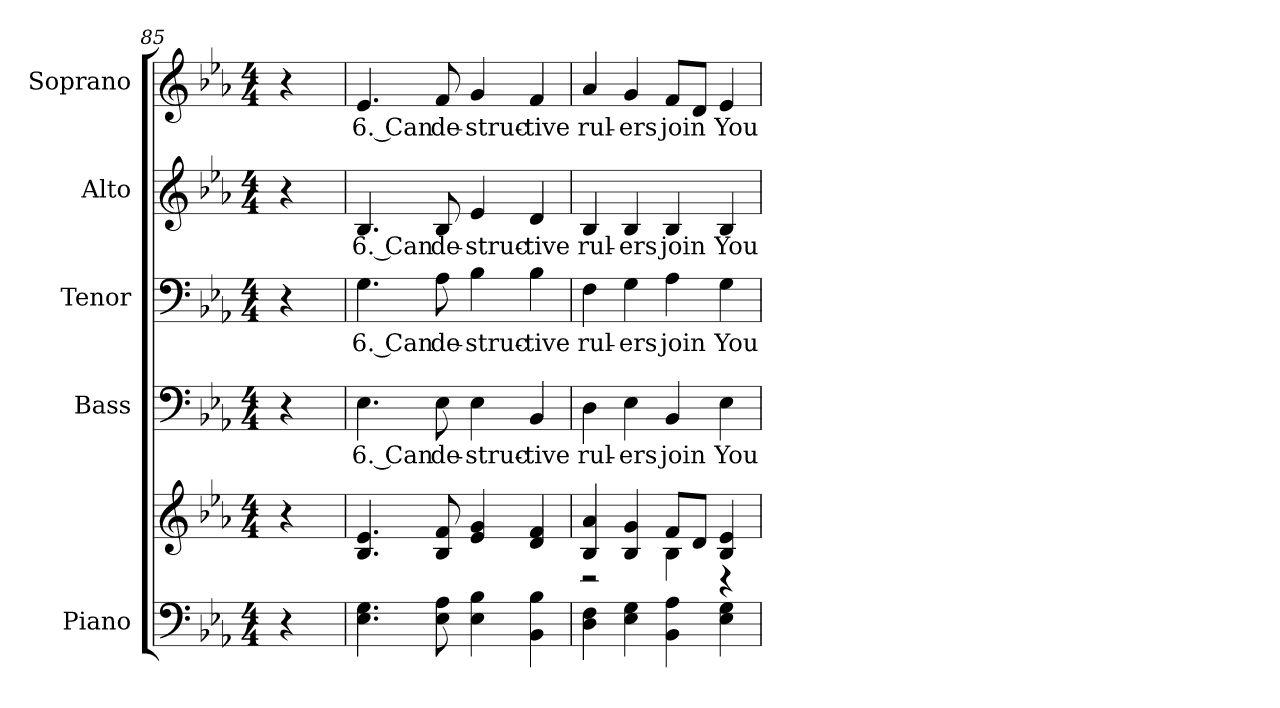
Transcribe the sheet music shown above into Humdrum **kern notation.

**kern	**kern	**kern	**text	**kern	**text	**kern	**text	**kern	**text
*part5	*part5	*part4	*part4	*part3	*part3	*part2	*part2	*part1	*part1
*staff6	*staff5	*staff4	*staff4	*staff3	*staff3	*staff2	*staff2	*staff1	*staff1
*I"Piano	*	*I"Bass	*	*I"Tenor	*	*I"Alto	*	*I"Soprano	*
*I'Pno.	*	*I'B.	*	*I'T.	*	*I'A.	*	*I'S.	*
*clefF4	*clefG2	*clefF4	*	*clefF4	*	*clefG2	*	*clefG2	*
*k[b-e-a-]	*k[b-e-a-]	*k[b-e-a-]	*	*k[b-e-a-]	*	*k[b-e-a-]	*	*k[b-e-a-]	*
*E-:	*E-:	*E-:	*	*E-:	*	*E-:	*	*E-:	*
*M4/4	*M4/4	*M4/4	*	*M4/4	*	*M4/4	*	*M4/4	*
=85	=85	=85	=85	=85	=85	=85	=85	=85	=85
4r	4r	4r	.	4r	.	4r	.	4r	.
=86	=86	=86	=86	=86	=86	=86	=86	=86	=86
!	!	!	!LO:LY:b:color=#000000	!	!	!	!	!	!
!	!	!	!	!	!LO:LY:b:color=#000000	!	!	!	!
!	!	!	!	!	!	!	!LO:LY:b:color=#000000	!	!
!	!	!	!	!	!	!	!	!	!LO:LY:b:color=#000000
4.E-i\ 4.Gi	4.B-i/ 4.e-i	4.E-i\	6. Can	4.Gi\	6. Can	4.B-i/	6. Can	4.e-i/	6. Can
!	!	!	!LO:LY:b:color=#000000	!	!	!	!	!	!
!	!	!	!	!	!LO:LY:b:color=#000000	!	!	!	!
!	!	!	!	!	!	!	!LO:LY:b:color=#000000	!	!
!	!	!	!	!	!	!	!	!	!LO:LY:b:color=#000000
8E-i\ 8A-i	8B-i/ 8fi	8E-i\	de-	8A-i\	de-	8B-i/	de-	8fi/	de-
!	!	!	!LO:LY:b:color=#000000	!	!	!	!	!	!
!	!	!	!	!	!LO:LY:b:color=#000000	!	!	!	!
!	!	!	!	!	!	!	!LO:LY:b:color=#000000	!	!
!	!	!	!	!	!	!	!	!	!LO:LY:b:color=#000000
4E-i\ 4B-i	4e-i/ 4gi	4E-i\	-struc-	4B-i\	-struc-	4e-i/	-struc-	4gi/	-struc-
!	!	!	!LO:LY:b:color=#000000	!	!	!	!	!	!
!	!	!	!	!	!LO:LY:b:color=#000000	!	!	!	!
!	!	!	!	!	!	!	!LO:LY:b:color=#000000	!	!
!	!	!	!	!	!	!	!	!	!LO:LY:b:color=#000000
4BB-i\ 4B-i	4di/ 4fi	4BB-i/	-tive	4B-i\	-tive	4di/	-tive	4fi/	-tive
=87	=87	=87	=87	=87	=87	=87	=87	=87	=87
*	*^	*	*	*	*	*	*	*	*
!	!	!	!	!LO:LY:b:color=#000000	!	!	!	!	!	!
!	!	!	!	!	!	!LO:LY:b:color=#000000	!	!	!	!
!	!	!	!	!	!	!	!	!LO:LY:b:color=#000000	!	!
!	!	!	!	!	!	!	!	!	!	!LO:LY:b:color=#000000
4Di\ 4Fi	4B-i/ 4a-i	2r	4Di\	rul-	4Fi\	rul-	4B-i/	rul-	4a-i/	rul-
!	!	!	!	!LO:LY:b:color=#000000	!	!	!	!	!	!
!	!	!	!	!	!	!LO:LY:b:color=#000000	!	!	!	!
!	!	!	!	!	!	!	!	!LO:LY:b:color=#000000	!	!
!	!	!	!	!	!	!	!	!	!	!LO:LY:b:color=#000000
4E-i\ 4Gi	4B-i/ 4gi	.	4E-i\	-ers	4Gi\	-ers	4B-i/	-ers	4gi/	-ers
!	!	!	!	!LO:LY:b:color=#000000	!	!	!	!	!	!
!	!	!	!	!	!	!LO:LY:b:color=#000000	!	!	!	!
!	!	!	!	!	!	!	!	!LO:LY:b:color=#000000	!	!
!	!	!	!	!	!	!	!	!	!	!LO:LY:b:color=#000000
4BB-i\ 4A-i	8fi/L	4B-i\	4BB-i/	join	4A-i\	join	4B-i/	join	8fi/L	join
.	8di/J	.	.	.	.	.	.	.	8di/J	.
!	!	!	!	!LO:LY:b:color=#000000	!	!	!	!	!	!
!	!	!	!	!	!	!LO:LY:b:color=#000000	!	!	!	!
!	!	!	!	!	!	!	!	!LO:LY:b:color=#000000	!	!
!	!	!	!	!	!	!	!	!	!	!LO:LY:b:color=#000000
4E-i\ 4Gi	4B-i/ 4e-i	4r	4E-i\	You	4Gi\	You	4B-i/	You	4e-i/	You
*	*v	*v	*	*	*	*	*	*	*	*
=	=	=	=	=	=	=	=	=	=
*-	*-	*-	*-	*-	*-	*-	*-	*-	*-
